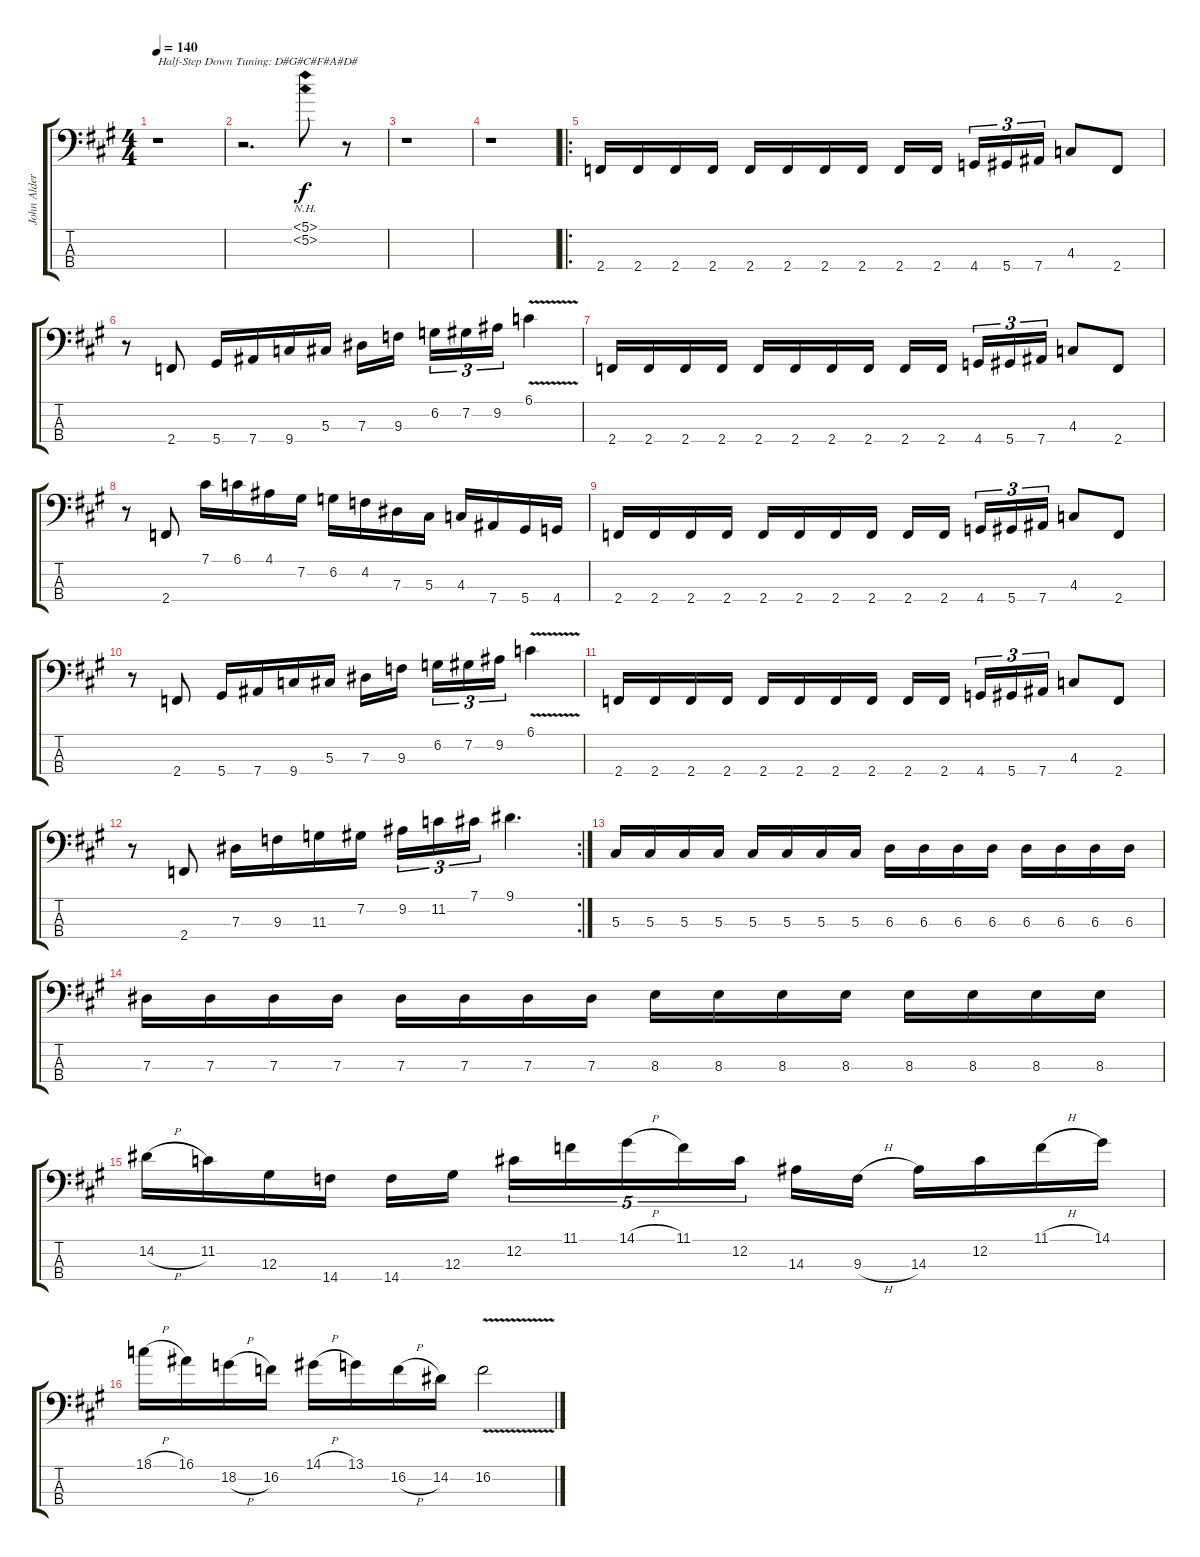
\track ("John Alderete" "John Alder") {instrument electricbassfinger}
\staff {score tabs}
\tuning (Gb2 Db2 Ab1 Eb1) {hide}
\ts (4 4)
\tempo 140
\clef f4
\ks f#minor
r.1{txt "Half-Step Down Tuning: D#G#C#F#A#D#" dy f instrument electricbassfinger} |
r.2{d} (5.1{nh} 5.2{nh}).8 r.8 |
r.1 |
r.1 |
\ro
2.4.16 2.4.16 2.4.16 2.4.16 2.4.16 2.4.16 2.4.16 2.4.16 2.4.16 2.4.16{beam splitsecondary} 4.4.16{tu (3 2)} 5.4.16{tu (3 2)} 7.4.16{tu (3 2)} 4.3.8 2.4.8 |
r.8 2.4.8 5.4.16 7.4.16 9.4.16 5.3.16 7.3.16 9.3.16{beam splitsecondary} 6.2.16{tu (3 2)} 7.2.16{tu (3 2)} 9.2.16{tu (3 2)} 6.1{v}.4 |
2.4.16 2.4.16 2.4.16 2.4.16 2.4.16 2.4.16 2.4.16 2.4.16 2.4.16 2.4.16{beam splitsecondary} 4.4.16{tu (3 2)} 5.4.16{tu (3 2)} 7.4.16{tu (3 2)} 4.3.8 2.4.8 |
r.8 2.4.8 7.1.16 6.1.16 4.1.16 7.2.16 6.2.16 4.2.16 7.3.16 5.3.16 4.3.16 7.4.16 5.4.16 4.4.16 |
2.4.16 2.4.16 2.4.16 2.4.16 2.4.16 2.4.16 2.4.16 2.4.16 2.4.16 2.4.16{beam splitsecondary} 4.4.16{tu (3 2)} 5.4.16{tu (3 2)} 7.4.16{tu (3 2)} 4.3.8 2.4.8 |
r.8 2.4.8 5.4.16 7.4.16 9.4.16 5.3.16 7.3.16 9.3.16{beam splitsecondary} 6.2.16{tu (3 2)} 7.2.16{tu (3 2)} 9.2.16{tu (3 2)} 6.1{v}.4 |
2.4.16 2.4.16 2.4.16 2.4.16 2.4.16 2.4.16 2.4.16 2.4.16 2.4.16 2.4.16{beam splitsecondary} 4.4.16{tu (3 2)} 5.4.16{tu (3 2)} 7.4.16{tu (3 2)} 4.3.8 2.4.8 |
\rc 2
r.8 2.4.8 7.3.16 9.3.16 11.3.16 7.2.16 9.2.16{tu (3 2)} 11.2.16{tu (3 2)} 7.1.16{tu (3 2)} 9.1.4{d} |
5.3.16 5.3.16 5.3.16 5.3.16 5.3.16 5.3.16 5.3.16 5.3.16 6.3.16 6.3.16 6.3.16 6.3.16 6.3.16 6.3.16 6.3.16 6.3.16 |
7.3.16 7.3.16 7.3.16 7.3.16 7.3.16 7.3.16 7.3.16 7.3.16 8.3.16 8.3.16 8.3.16 8.3.16 8.3.16 8.3.16 8.3.16 8.3.16 |
14.2{h}.16 11.2.16 12.3.16 14.4.16 14.4.16 12.3.16{beam splitsecondary} 12.2.16{tu (5 4)} 11.1.16{tu (5 4)} 14.1{h}.16{tu (5 4)} 11.1.16{tu (5 4)} 12.2.16{tu (5 4) beam splitsecondary} 14.3.16 9.3{h}.16 14.3.16 12.2.16 11.1{h}.16 14.1.16 |
18.1{h}.16 16.1.16 18.2{h}.16 16.2.16 14.1{h}.16 13.1.16 16.2{h}.16 14.2.16 16.2{v}.2
